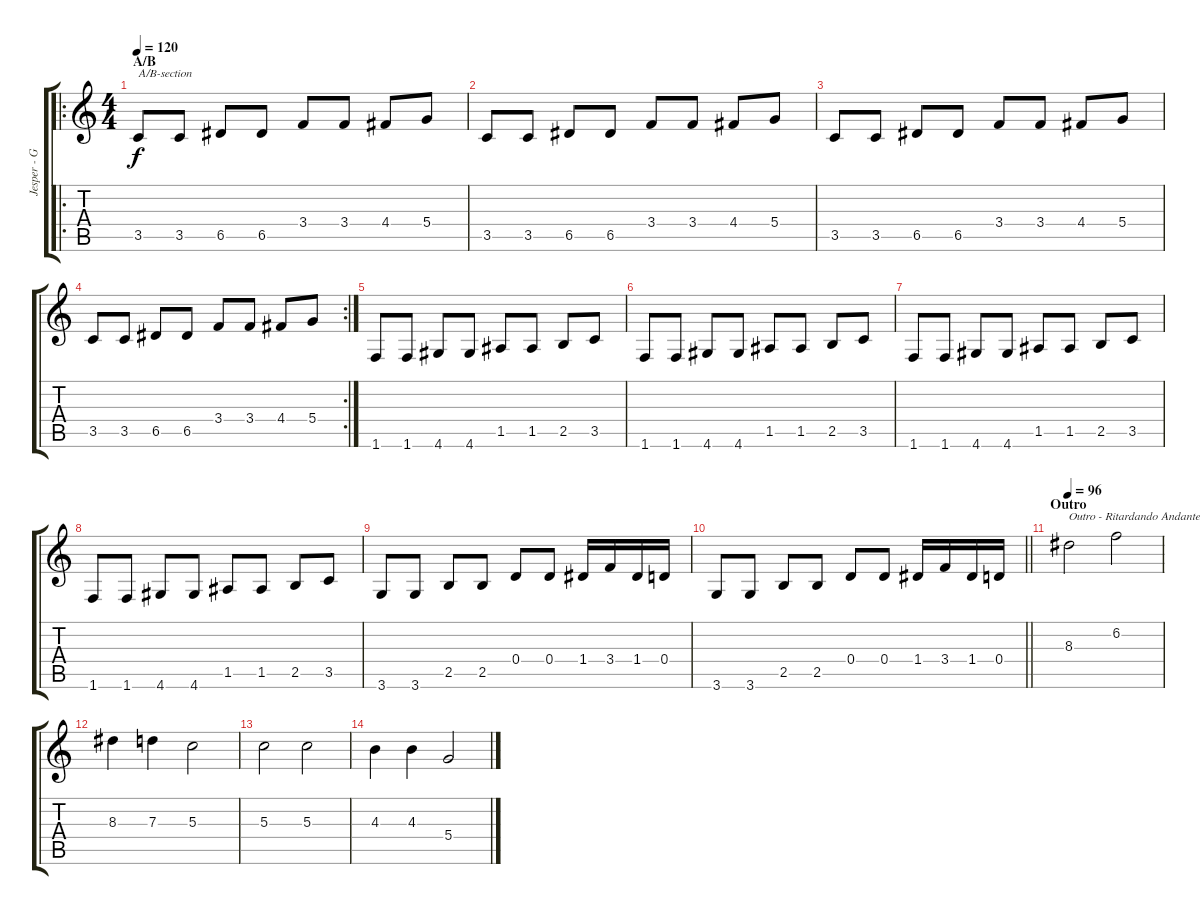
\track ("Jesper - Guitar" "Jesper - G") {instrument overdrivenguitar}
\staff {score tabs}
\tuning (E4 B3 G3 D3 A2 E2) {hide}
\ro
\ts (4 4)
\section ("" "A/B")
\tempo 120
\clef g2
\ks c
3.5.8{txt "A/B-section" dy f} 3.5.8 6.5.8 6.5.8 3.4.8 3.4.8 4.4.8 5.4.8 |
3.5.8 3.5.8 6.5.8 6.5.8 3.4.8 3.4.8 4.4.8 5.4.8 |
3.5.8 3.5.8 6.5.8 6.5.8 3.4.8 3.4.8 4.4.8 5.4.8 |
\rc 2
3.5.8 3.5.8 6.5.8 6.5.8 3.4.8 3.4.8 4.4.8 5.4.8 |
1.6.8 1.6.8 4.6.8 4.6.8 1.5.8 1.5.8 2.5.8 3.5.8 |
1.6.8 1.6.8 4.6.8 4.6.8 1.5.8 1.5.8 2.5.8 3.5.8 |
1.6.8 1.6.8 4.6.8 4.6.8 1.5.8 1.5.8 2.5.8 3.5.8 |
1.6.8 1.6.8 4.6.8 4.6.8 1.5.8 1.5.8 2.5.8 3.5.8 |
3.6.8 3.6.8 2.5.8 2.5.8 0.4.8 0.4.8 1.4.16 3.4.16 1.4.16 0.4.16 |
\barLineRight lightlight
3.6.8 3.6.8 2.5.8 2.5.8 0.4.8 0.4.8 1.4.16 3.4.16 1.4.16 0.4.16 |
\section ("" "Outro")
\tempo 96
8.3.2{txt "Outro - Ritardando Andante"} 6.2.2 |
8.3.4 7.3.4 5.3.2 |
5.3.2 5.3.2 |
4.3.4 4.3.4 5.4.2
